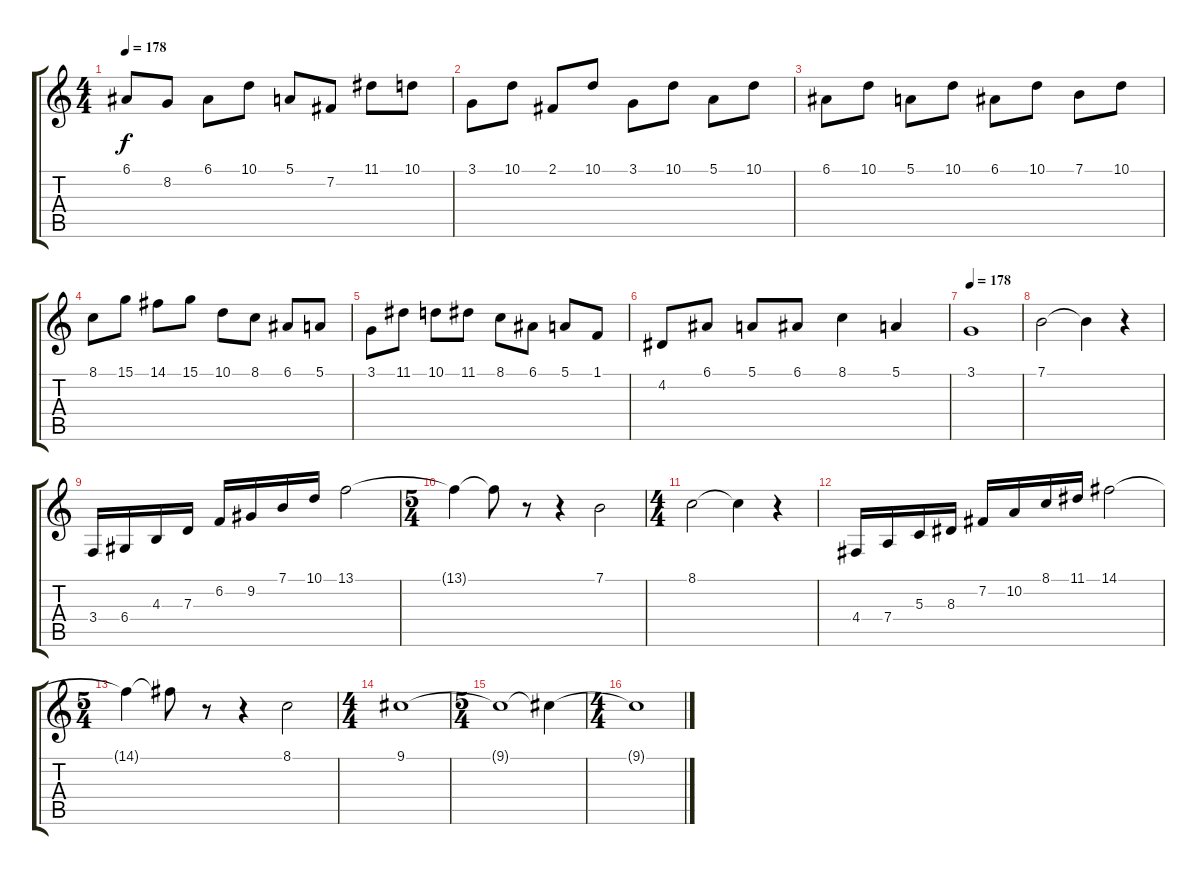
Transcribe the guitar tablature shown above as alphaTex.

\track "" {instrument churchorgan}
\staff {score tabs}
\tuning (E4 B3 G3 D3 A2 D2) {hide}
\ts (4 4)
\tempo 178
\clef g2
\ks c
6.1.8{dy f} 8.2.8 6.1.8 10.1.8 5.1.8 7.2.8 11.1.8 10.1.8 |
3.1.8 10.1.8 2.1.8 10.1.8 3.1.8 10.1.8 5.1.8 10.1.8 |
6.1.8 10.1.8 5.1.8 10.1.8 6.1.8 10.1.8 7.1.8 10.1.8 |
8.1.8 15.1.8 14.1.8 15.1.8 10.1.8 8.1.8 6.1.8 5.1.8 |
3.1.8 11.1.8 10.1.8 11.1.8 8.1.8 6.1.8 5.1.8 1.1.8 |
4.2.8 6.1.8 5.1.8 6.1.8 8.1.4 5.1.4 |
\tempo 178
3.1.1 |
7.1.2 7.1{t}.4 r.4 |
3.4.16 6.4.16 4.3.16 7.3.16 6.2.16 9.2.16 7.1.16 10.1.16 13.1.2 |
\ts (5 4)
13.1{t}.4 13.1{t}.8 r.8 r.4 7.1.2 |
\ts (4 4)
8.1.2 8.1{t}.4 r.4 |
4.4.16 7.4.16 5.3.16 8.3.16 7.2.16 10.2.16 8.1.16 11.1.16 14.1.2 |
\ts (5 4)
14.1{t}.4 14.1{t}.8 r.8 r.4 8.1.2 |
\ts (4 4)
9.1.1 |
\ts (5 4)
9.1{t}.1 9.1{t}.4 |
\ts (4 4)
9.1{t}.1
